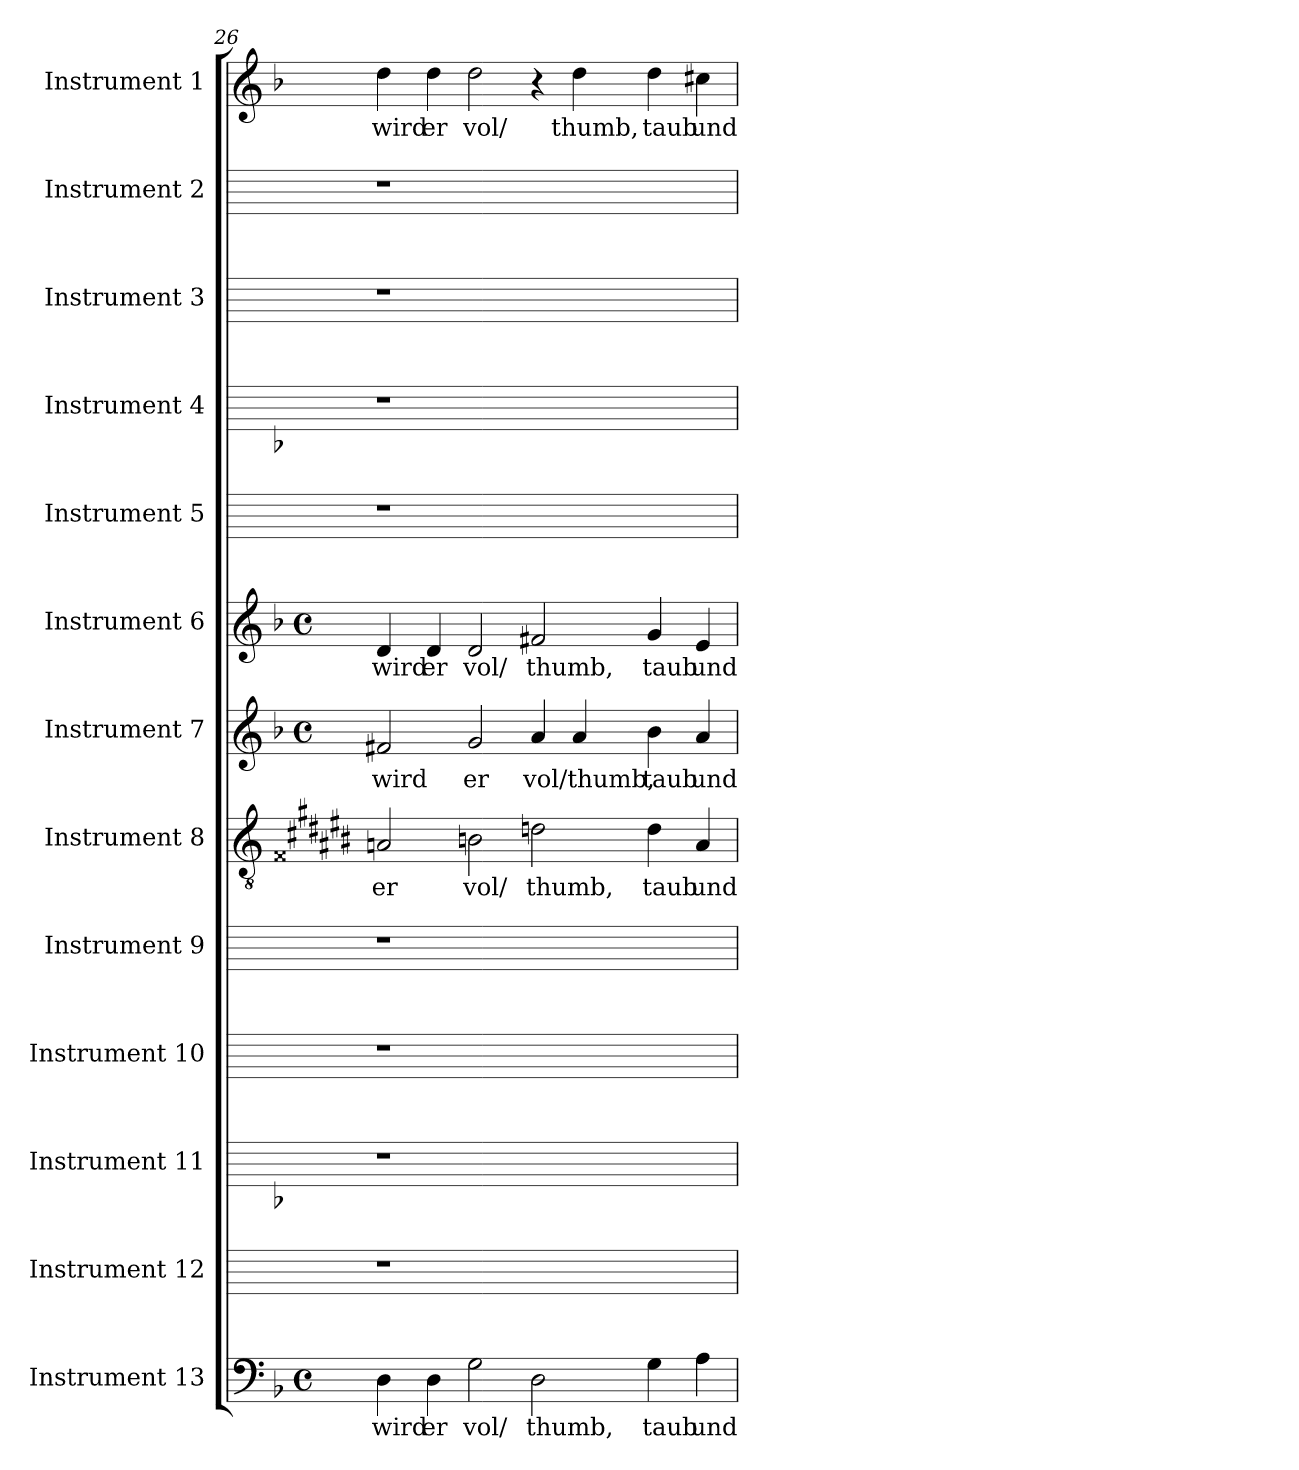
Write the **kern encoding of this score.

**kern	**text	**kern	**kern	**kern	**kern	**kern	**text	**kern	**text	**kern	**text	**kern	**kern	**kern	**kern	**kern	**text
*part13	*part13	*part12	*part11	*part10	*part9	*part8	*part8	*part7	*part7	*part6	*part6	*part5	*part4	*part3	*part2	*part1	*part1
*staff13	*staff13	*staff12	*staff11	*staff10	*staff9	*staff8	*staff8	*staff7	*staff7	*staff6	*staff6	*staff5	*staff4	*staff3	*staff2	*staff1	*staff1
*I"Instrument 13	*	*I"Instrument 12	*I"Instrument 11	*I"Instrument 10	*I"Instrument 9	*I"Instrument 8	*	*I"Instrument 7	*	*I"Instrument 6	*	*I"Instrument 5	*I"Instrument 4	*I"Instrument 3	*I"Instrument 2	*I"Instrument 1	*
*clefF4	*	*	*	*	*	*clefGv2	*	*clefG2	*	*clefG2	*	*	*	*	*	*clefG2	*
*ITrd-3c-5	*	*ITrd-2c-3	*ITrd1c2	*ITrd-2c-3	*ITrd-2c-3	*ITrd-2c-3	*	*ITrd-3c-5	*	*	*	*ITrd-2c-3	*ITrd1c2	*ITrd-2c-3	*ITrd-2c-3	*ITrd1c2	*
*k[b-e-]	*	*	*k[b-e-a-]	*	*	*k[f##c#g#d#a#e#b#]	*	*k[b-e-]	*	*k[b-]	*	*	*k[b-e-a-]	*	*	*k[b-e-a-]	*
*B-:	*	*	*E-:	*	*	*G#:	*	*B-:	*	*F:	*	*	*E-:	*	*	*E-:	*
*M4/4	*	*	*	*	*	*	*	*M4/4	*	*M4/4	*	*	*	*	*	*	*
*met(c)	*	*	*	*	*	*	*	*met(c)	*	*met(c)	*	*	*	*	*	*	*
=26	=26	=26	=26	=26	=26	=26	=26	=26	=26	=26	=26	=26	=26	=26	=26	=26	=26
!	!LO:LY:b:cj	!	!	!	!	!	!LO:LY:b:cj	!	!LO:LY:b:cj	!	!LO:LY:b:cj	!	!	!	!	!	!LO:LY:b:cj
4G\	wird	1r	1r	1r	1r	2c/	er	2b/	wird	4d/	wird	1r	1r	1r	1r	4cc\	wird
!	!LO:LY:b:cj	!	!	!	!	!	!	!	!	!	!LO:LY:b:cj	!	!	!	!	!	!LO:LY:b:cj
4G\	er	.	.	.	.	.	.	.	.	4d/	er	.	.	.	.	4cc\	er
!	!LO:LY:b:cj	!	!	!	!	!	!LO:LY:b:cj	!	!LO:LY:b:cj	!	!LO:LY:b:cj	!	!	!	!	!	!LO:LY:b:cj
2c\	vol/	.	.	.	.	2dn\	vol/	2cc/	er	2d/	vol/	.	.	.	.	2cc\	vol/
!	!LO:LY:b:cj	!	!	!	!	!	!LO:LY:b:cj	!	!LO:LY:b:cj	!	!LO:LY:b:cj	!	!	!	!	!	!
2G\	thumb,	1ryy	1ryy	1ryy	1ryy	2f\	thumb,	4dd/	vol/	2f#X/	thumb,	1ryy	1ryy	1ryy	1ryy	4r	.
!	!	!	!	!	!	!	!	!	!LO:LY:b:cj	!	!	!	!	!	!	!	!LO:LY:b:cj
.	.	.	.	.	.	.	.	4dd/	thumb,	.	.	.	.	.	.	4cc\	thumb,
!	!LO:LY:b:cj	!	!	!	!	!	!LO:LY:b:cj	!	!LO:LY:b:cj	!	!LO:LY:b:cj	!	!	!	!	!	!LO:LY:b:cj
4c\	taub	.	.	.	.	4f\	taub	4ee-\	taub	4g/	taub	.	.	.	.	4cc\	taub
!	!LO:LY:b:cj	!	!	!	!	!	!LO:LY:b:cj	!	!LO:LY:b:cj	!	!LO:LY:b:cj	!	!	!	!	!	!LO:LY:b:cj
4d\	und	.	.	.	.	4c/	und	4dd/	und	4e/	und	.	.	.	.	4bn\	und
=	=	=	=	=	=	=	=	=	=	=	=	=	=	=	=	=	=
*-	*-	*-	*-	*-	*-	*-	*-	*-	*-	*-	*-	*-	*-	*-	*-	*-	*-
